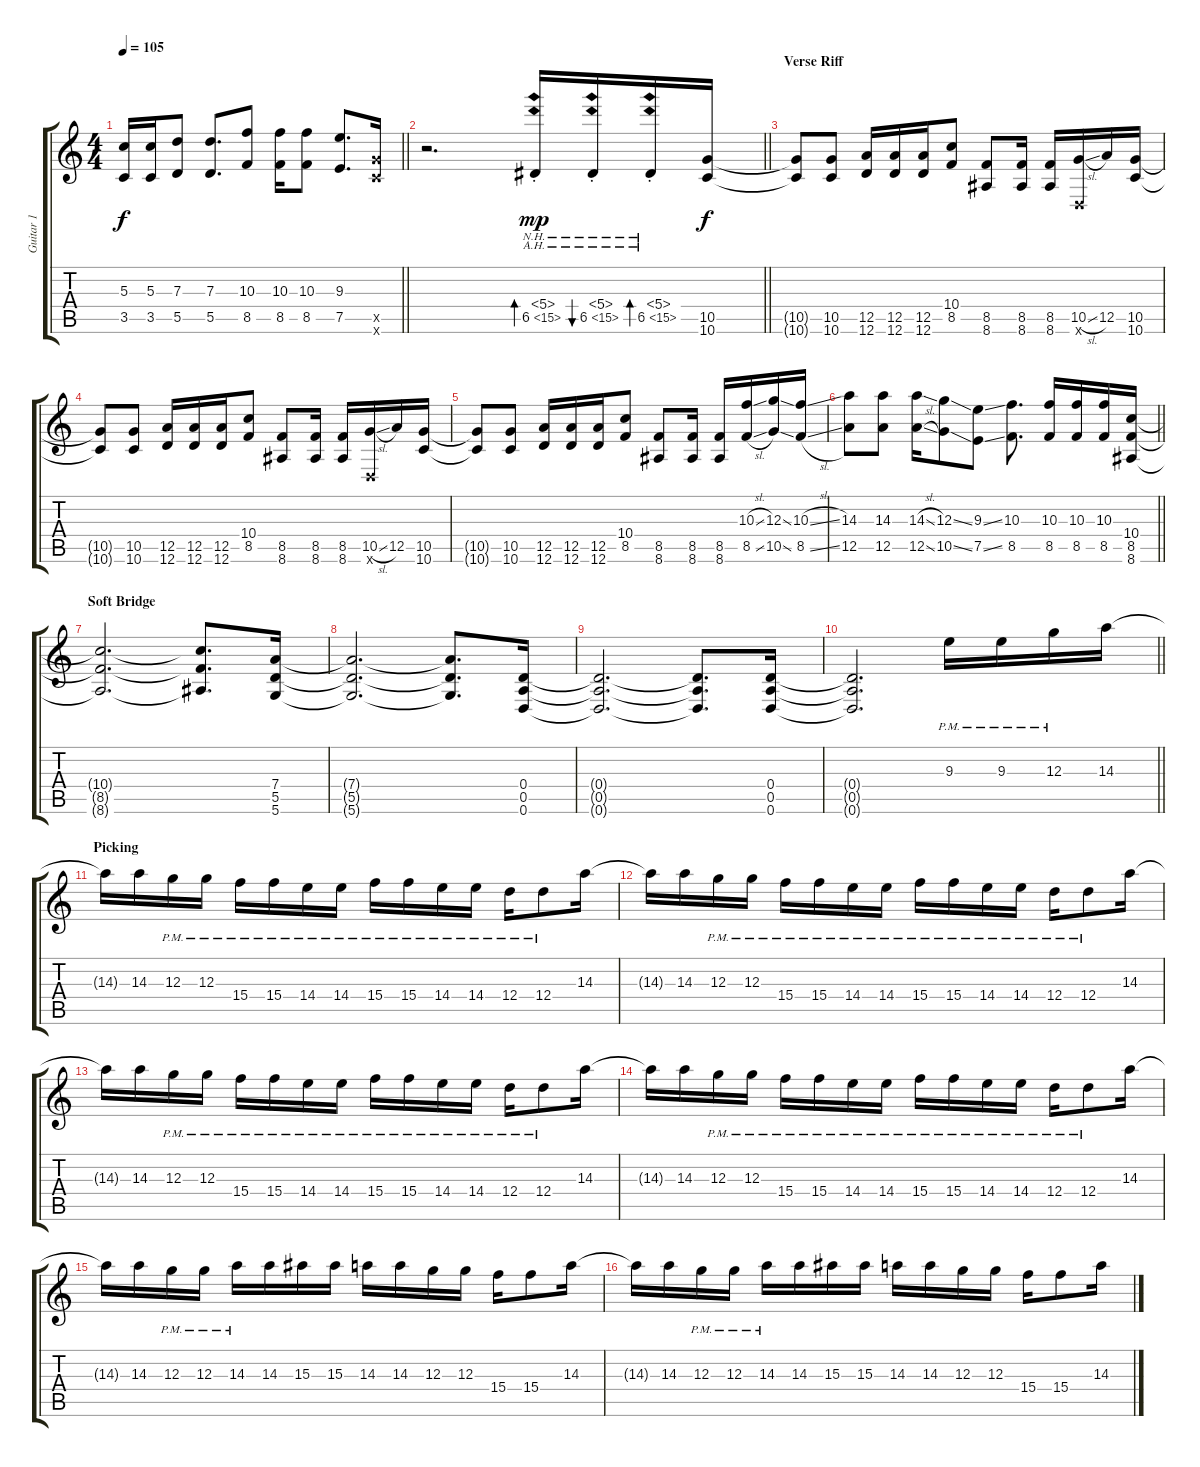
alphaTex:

\track ("Guitar 1" "Guitar 1") {instrument distortionguitar}
\staff {score tabs}
\tuning (E4 B3 G3 D3 A2 D2) {hide}
\ts (4 4)
\tempo 105
\clef g2
\barLineRight lightlight
\ks c
(5.3{t} 3.5{t}).16{dy f} (5.3 3.5).16 (7.3 5.5).8 (7.3 5.5).8{d} (10.3 8.5).8 (10.3 8.5).16 (10.3 8.5).8 (9.3 7.5).8{d} (10.5{x} 10.6{x}).16 |
\barLineRight lightlight
r.2{d} (5.4{nh st} 6.5{ah 9 st}).16{bd 60 dy mp} (5.4{nh st} 6.5{ah 9 st}).16{bu 60} (5.4{nh st} 6.5{ah 9 st}).16{bd 60} (10.5 10.6).16{dy f} |
\section ("" "Verse Riff")
(10.5{t} 10.6{t}).8 (10.5 10.6).8 (12.5 12.6).16 (12.5 12.6).16 (12.5 12.6).16 (10.4 8.5).8 (8.5 8.6).8 (8.5 8.6).16 (8.5 8.6).16 (10.5{sl} 0.6{x}).16 12.5.16 (10.5 10.6).16 |
(10.5{t} 10.6{t}).8 (10.5 10.6).8 (12.5 12.6).16 (12.5 12.6).16 (12.5 12.6).16 (10.4 8.5).8 (8.5 8.6).8 (8.5 8.6).16 (8.5 8.6).16 (10.5{sl} 0.6{x}).16 12.5.16 (10.5 10.6).16 |
(10.5{t} 10.6{t}).8 (10.5 10.6).8 (12.5 12.6).16 (12.5 12.6).16 (12.5 12.6).16 (10.4 8.5).8 (8.5 8.6).8 (8.5 8.6).16 (8.5 8.6).16 (10.3{sl} 8.5{sl}).16 (12.3{ss} 10.5{ss}).16 (10.3{sl} 8.5{sl}).16 |
\barLineRight lightlight
(14.3 12.5).8 (14.3 12.5).8 (14.3{sl} 12.5{sl}).16 (12.3{ss} 10.5{ss}).8 (9.3{ss} 7.5{ss}).8 (10.3 8.5).8{d} (10.3 8.5).16 (10.3 8.5).16 (10.3 8.5).16 (10.4 8.5 8.6).16 |
\section ("" "Soft Bridge")
(10.4{t} 8.5{t} 8.6{t}).2{d} (10.4{t} 8.5{t} 8.6{t}).8{d} (7.4 5.5 5.6).16 |
(7.4{t} 5.5{t} 5.6{t}).2{d} (7.4{t} 5.5{t} 5.6{t}).8{d} (0.4 0.5 0.6).16 |
(0.4{t} 0.5{t} 0.6{t}).2{d} (0.4{t} 0.5{t} 0.6{t}).8{d} (0.4 0.5 0.6).16 |
\barLineRight lightlight
(0.4{t} 0.5{t} 0.6{t}).2{d} 9.3{pm}.16 9.3{pm}.16 12.3{pm}.16 14.3.16 |
\section ("" "Picking")
14.3{t}.16 14.3.16 12.3{pm}.16 12.3{pm}.16 15.4{pm}.16 15.4{pm}.16 14.4{pm}.16 14.4{pm}.16 15.4{pm}.16 15.4{pm}.16 14.4{pm}.16 14.4{pm}.16 12.4{pm}.16 12.4{pm}.8 14.3.16 |
14.3{t}.16 14.3.16 12.3{pm}.16 12.3{pm}.16 15.4{pm}.16 15.4{pm}.16 14.4{pm}.16 14.4{pm}.16 15.4{pm}.16 15.4{pm}.16 14.4{pm}.16 14.4{pm}.16 12.4{pm}.16 12.4{pm}.8 14.3.16 |
14.3{t}.16 14.3.16 12.3{pm}.16 12.3{pm}.16 15.4{pm}.16 15.4{pm}.16 14.4{pm}.16 14.4{pm}.16 15.4{pm}.16 15.4{pm}.16 14.4{pm}.16 14.4{pm}.16 12.4{pm}.16 12.4{pm}.8 14.3.16 |
14.3{t}.16 14.3.16 12.3{pm}.16 12.3{pm}.16 15.4{pm}.16 15.4{pm}.16 14.4{pm}.16 14.4{pm}.16 15.4{pm}.16 15.4{pm}.16 14.4{pm}.16 14.4{pm}.16 12.4{pm}.16 12.4{pm}.8 14.3.16 |
14.3{t}.16 14.3.16 12.3{pm}.16 12.3{pm}.16 14.3{pm}.16 14.3.16 15.3.16 15.3.16 14.3.16 14.3.16 12.3.16 12.3.16 15.4.16 15.4.8 14.3.16 |
14.3{t}.16 14.3.16 12.3{pm}.16 12.3{pm}.16 14.3{pm}.16 14.3.16 15.3.16 15.3.16 14.3.16 14.3.16 12.3.16 12.3.16 15.4.16 15.4.8 14.3.16
